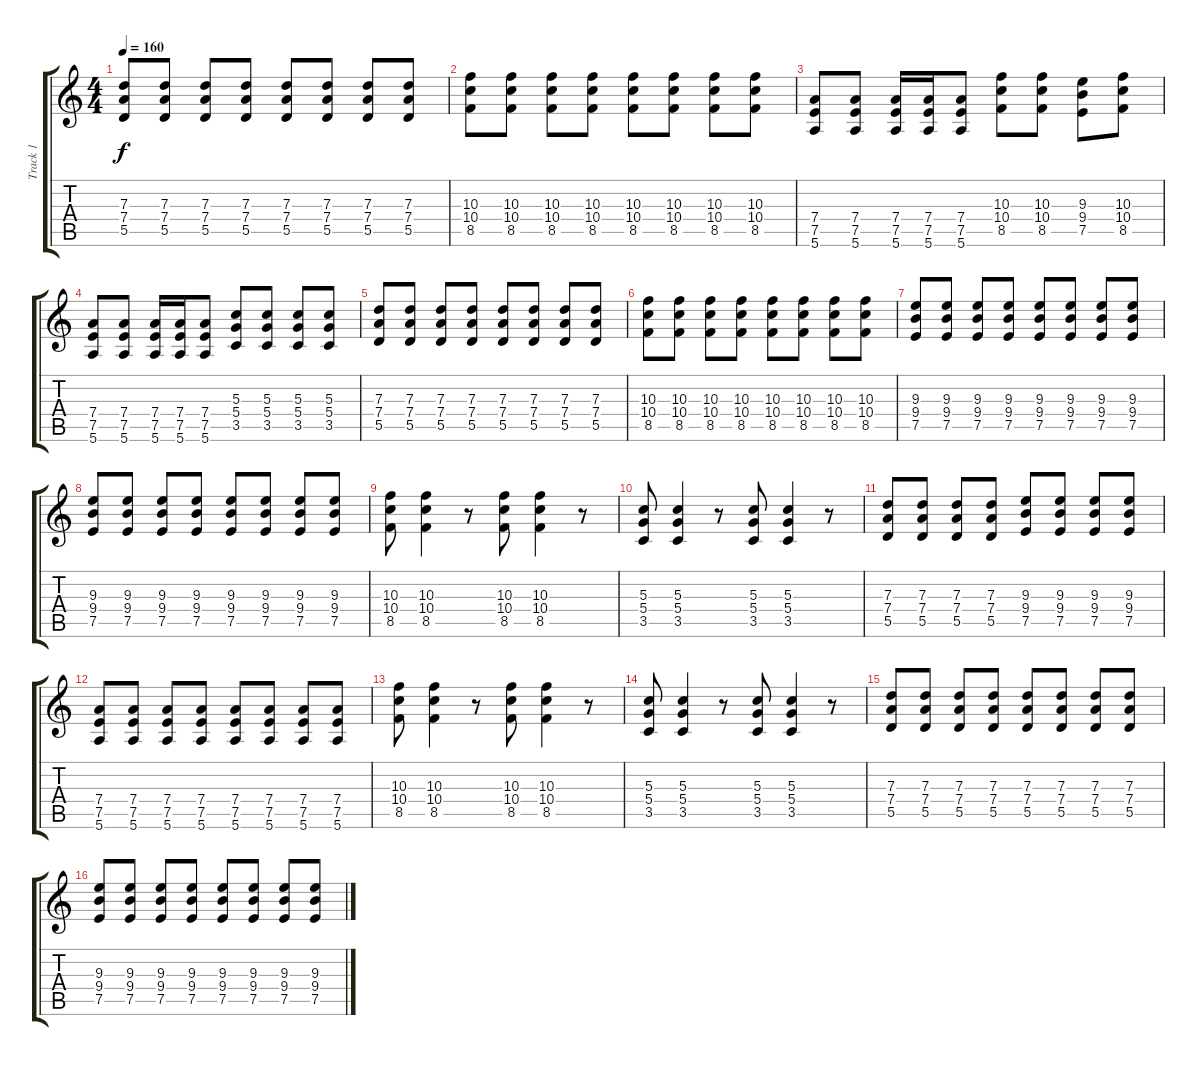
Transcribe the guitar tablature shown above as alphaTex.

\track ("Track 1" "Track 1") {instrument distortionguitar}
\staff {score tabs}
\tuning (E4 B3 G3 D3 A2 E2) {hide}
\ts (4 4)
\tempo 160
\clef g2
\ks c
(7.3 7.4 5.5).8{dy f} (7.3 7.4 5.5).8 (7.3 7.4 5.5).8 (7.3 7.4 5.5).8 (7.3 7.4 5.5).8 (7.3 7.4 5.5).8 (7.3 7.4 5.5).8 (7.3 7.4 5.5).8 |
(10.3 10.4 8.5).8 (10.3 10.4 8.5).8 (10.3 10.4 8.5).8 (10.3 10.4 8.5).8 (10.3 10.4 8.5).8 (10.3 10.4 8.5).8 (10.3 10.4 8.5).8 (10.3 10.4 8.5).8 |
(7.4 7.5 5.6).8 (7.4 7.5 5.6).8 (7.4 7.5 5.6).16 (7.4 7.5 5.6).16 (7.4 7.5 5.6).8 (10.3 10.4 8.5).8 (10.3 10.4 8.5).8 (9.3 9.4 7.5).8 (10.3 10.4 8.5).8 |
(7.4 7.5 5.6).8 (7.4 7.5 5.6).8 (7.4 7.5 5.6).16 (7.4 7.5 5.6).16 (7.4 7.5 5.6).8 (5.3 5.4 3.5).8 (5.3 5.4 3.5).8 (5.3 5.4 3.5).8 (5.3 5.4 3.5).8 |
(7.3 7.4 5.5).8 (7.3 7.4 5.5).8 (7.3 7.4 5.5).8 (7.3 7.4 5.5).8 (7.3 7.4 5.5).8 (7.3 7.4 5.5).8 (7.3 7.4 5.5).8 (7.3 7.4 5.5).8 |
(10.3 10.4 8.5).8 (10.3 10.4 8.5).8 (10.3 10.4 8.5).8 (10.3 10.4 8.5).8 (10.3 10.4 8.5).8 (10.3 10.4 8.5).8 (10.3 10.4 8.5).8 (10.3 10.4 8.5).8 |
(9.3 9.4 7.5).8 (9.3 9.4 7.5).8 (9.3 9.4 7.5).8 (9.3 9.4 7.5).8 (9.3 9.4 7.5).8 (9.3 9.4 7.5).8 (9.3 9.4 7.5).8 (9.3 9.4 7.5).8 |
(9.3 9.4 7.5).8 (9.3 9.4 7.5).8 (9.3 9.4 7.5).8 (9.3 9.4 7.5).8 (9.3 9.4 7.5).8 (9.3 9.4 7.5).8 (9.3 9.4 7.5).8 (9.3 9.4 7.5).8 |
(10.3 10.4 8.5).8 (10.3 10.4 8.5).4 r.8 (10.3 10.4 8.5).8 (10.3 10.4 8.5).4 r.8 |
(5.3 5.4 3.5).8 (5.3 5.4 3.5).4 r.8 (5.3 5.4 3.5).8 (5.3 5.4 3.5).4 r.8 |
(7.3 7.4 5.5).8 (7.3 7.4 5.5).8 (7.3 7.4 5.5).8 (7.3 7.4 5.5).8 (9.3 9.4 7.5).8 (9.3 9.4 7.5).8 (9.3 9.4 7.5).8 (9.3 9.4 7.5).8 |
(7.4 7.5 5.6).8 (7.4 7.5 5.6).8 (7.4 7.5 5.6).8 (7.4 7.5 5.6).8 (7.4 7.5 5.6).8 (7.4 7.5 5.6).8 (7.4 7.5 5.6).8 (7.4 7.5 5.6).8 |
(10.3 10.4 8.5).8 (10.3 10.4 8.5).4 r.8 (10.3 10.4 8.5).8 (10.3 10.4 8.5).4 r.8 |
(5.3 5.4 3.5).8 (5.3 5.4 3.5).4 r.8 (5.3 5.4 3.5).8 (5.3 5.4 3.5).4 r.8 |
(7.3 7.4 5.5).8 (7.3 7.4 5.5).8 (7.3 7.4 5.5).8 (7.3 7.4 5.5).8 (7.3 7.4 5.5).8 (7.3 7.4 5.5).8 (7.3 7.4 5.5).8 (7.3 7.4 5.5).8 |
(9.3 9.4 7.5).8 (9.3 9.4 7.5).8 (9.3 9.4 7.5).8 (9.3 9.4 7.5).8 (9.3 9.4 7.5).8 (9.3 9.4 7.5).8 (9.3 9.4 7.5).8 (9.3 9.4 7.5).8
